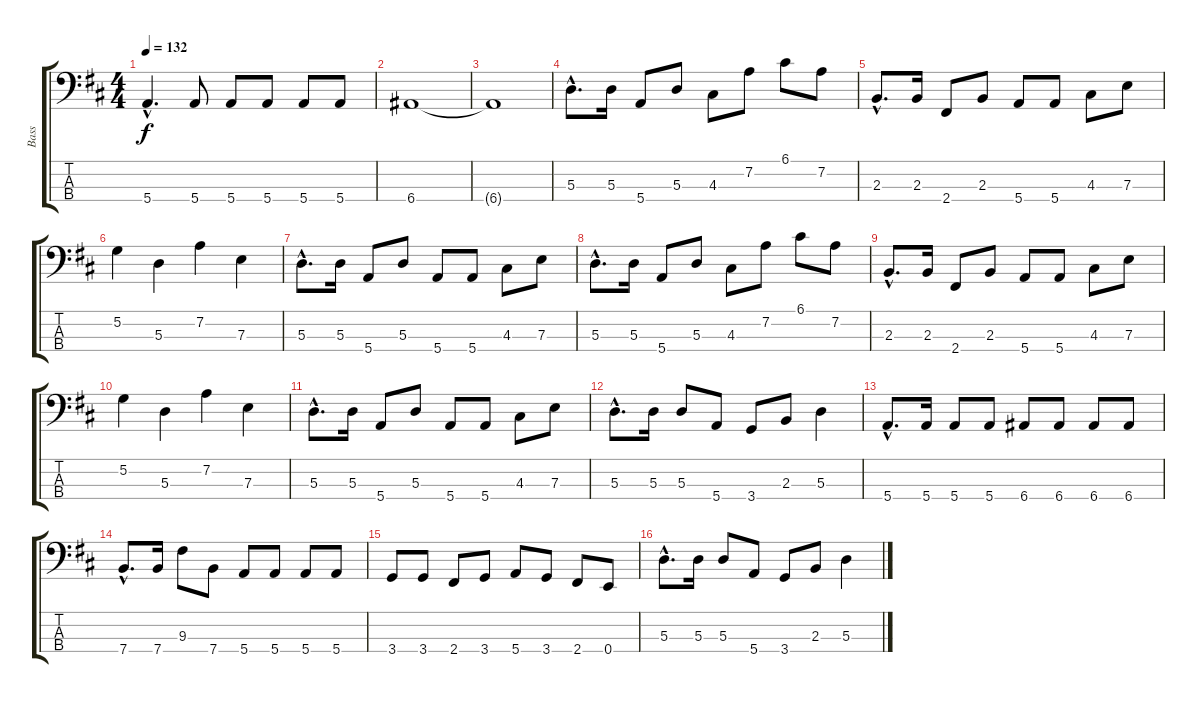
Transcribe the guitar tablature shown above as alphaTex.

\track ("Bass" "Bass") {instrument electricbasspick}
\staff {score tabs}
\tuning (G2 D2 A1 E1) {hide}
\ts (4 4)
\tempo 132
\clef f4
\ks d
5.4{hac}.4{d dy f} 5.4.8 5.4.8 5.4.8 5.4.8 5.4.8 |
6.4.1 |
6.4{t}.1 |
5.3{hac}.8{d} 5.3.16 5.4.8 5.3.8 4.3.8 7.2.8 6.1.8 7.2.8 |
2.3{hac}.8{d} 2.3.16 2.4.8 2.3.8 5.4.8 5.4.8 4.3.8 7.3.8 |
5.2.4 5.3.4 7.2.4 7.3.4 |
5.3{hac}.8{d} 5.3.16 5.4.8 5.3.8 5.4.8 5.4.8 4.3.8 7.3.8 |
5.3{hac}.8{d} 5.3.16 5.4.8 5.3.8 4.3.8 7.2.8 6.1.8 7.2.8 |
2.3{hac}.8{d} 2.3.16 2.4.8 2.3.8 5.4.8 5.4.8 4.3.8 7.3.8 |
5.2.4 5.3.4 7.2.4 7.3.4 |
5.3{hac}.8{d} 5.3.16 5.4.8 5.3.8 5.4.8 5.4.8 4.3.8 7.3.8 |
5.3{hac}.8{d} 5.3.16 5.3.8 5.4.8 3.4.8 2.3.8 5.3.4 |
5.4{hac}.8{d} 5.4.16 5.4.8 5.4.8 6.4.8 6.4.8 6.4.8 6.4.8 |
7.4{hac}.8{d} 7.4.16 9.3.8 7.4.8 5.4.8 5.4.8 5.4.8 5.4.8 |
3.4.8 3.4.8 2.4.8 3.4.8 5.4.8 3.4.8 2.4.8 0.4.8 |
5.3{hac}.8{d} 5.3.16 5.3.8 5.4.8 3.4.8 2.3.8 5.3.4
